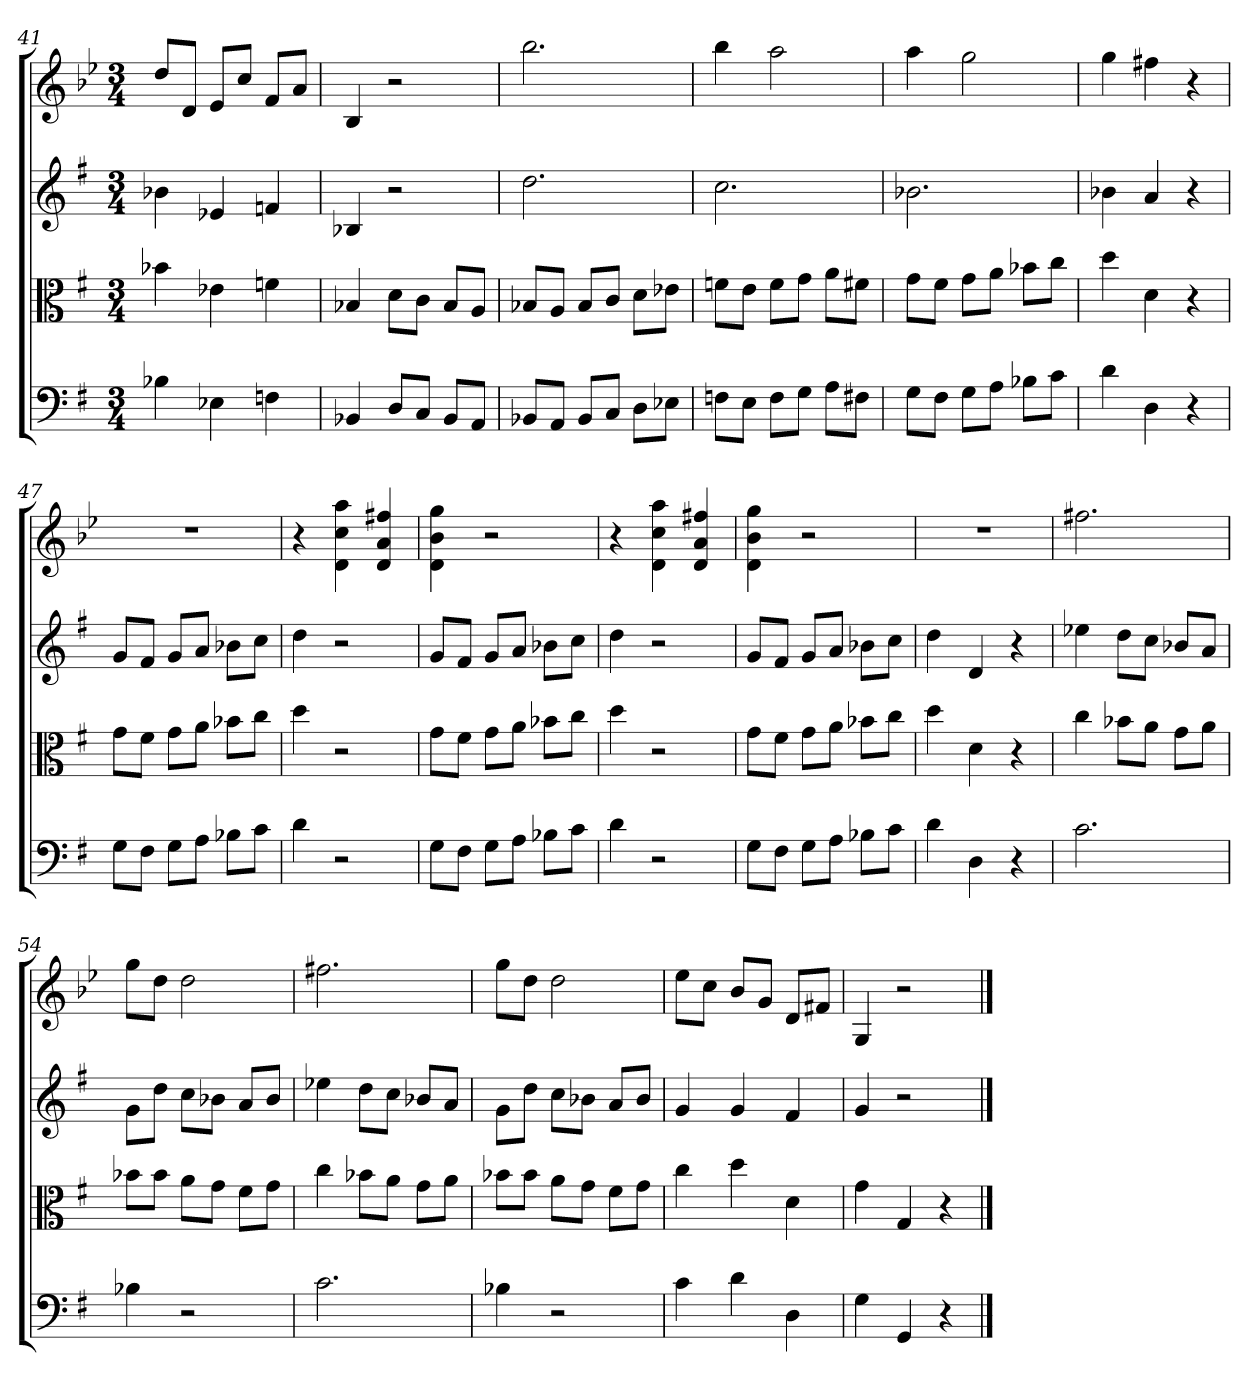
**kern	**kern	**kern	**kern
*part4	*part3	*part2	*part1
*staff4	*staff3	*staff2	*staff1
*clefF4	*clefC3	*	*
*k[f#]	*k[f#]	*k[f#]	*k[b-e-]
*	*	*	*g:
*M3/4	*M3/4	*M3/4	*M3/4
=41	=41	=41	=41
4B-X	4b-X	4b-X	8ddL
.	.	.	8dJ
4E-X	4e-X	4e-X	8e-L
.	.	.	8ccJ
4Fn	4fn	4fn	8fL
.	.	.	8aJ
=42	=42	=42	=42
4BB-X	4B-X	4B-X	4B-
8D/L	8d\L	2r	2r
8C/J	8c\J	.	.
8BB-/L	8B-/L	.	.
8AA/J	8A/J	.	.
=43	=43	=43	=43
8BB-X/L	8B-X/L	2.dd	2.bb-
8AA/J	8A/J	.	.
8BB-/L	8B-/L	.	.
8C/J	8c/J	.	.
8D\L	8d\L	.	.
8E-X\J	8e-X\J	.	.
=44	=44	=44	=44
8Fn\L	8fn\L	2.cc	4bb-
8E\J	8e\J	.	.
8F\L	8f\L	.	2aa
8G\J	8g\J	.	.
8A\L	8a\L	.	.
8F#X\J	8f#X\J	.	.
=45	=45	=45	=45
8G\L	8g\L	2.b-X	4aa
8F#\J	8f#\J	.	.
8G\L	8g\L	.	2gg
8A\J	8a\J	.	.
8B-X\L	8b-X\L	.	.
8c\J	8cc\J	.	.
=46	=46	=46	=46
4d	4dd	4b-X	4gg
4D	4d	4a	4ff#X
4r	4r	4r	4r
=47	=47	=47	=47
8G\L	8g\L	8gL	2.r
8F#\J	8f#\J	8f#J	.
8G\L	8g\L	8gL	.
8A\J	8a\J	8aJ	.
8B-X\L	8b-X\L	8b-XL	.
8c\J	8cc\J	8ccJ	.
=48	=48	=48	=48
4d	4dd	4dd	4r
2r	2r	2r	4d 4cc 4aa
.	.	.	4d 4a 4ff#X
=49	=49	=49	=49
8G\L	8g\L	8gL	4d 4b- 4gg
8F#\J	8f#\J	8f#J	.
8G\L	8g\L	8gL	2r
8A\J	8a\J	8aJ	.
8B-X\L	8b-X\L	8b-XL	.
8c\J	8cc\J	8ccJ	.
=50	=50	=50	=50
4d	4dd	4dd	4r
2r	2r	2r	4d 4cc 4aa
.	.	.	4d 4a 4ff#X
=51	=51	=51	=51
8G\L	8g\L	8gL	4d 4b- 4gg
8F#\J	8f#\J	8f#J	.
8G\L	8g\L	8gL	2r
8A\J	8a\J	8aJ	.
8B-X\L	8b-X\L	8b-XL	.
8c\J	8cc\J	8ccJ	.
=52	=52	=52	=52
4d	4dd	4dd	2.r
4D	4d	4d	.
4r	4r	4r	.
=53	=53	=53	=53
2.c	4cc	4ee-X	2.ff#X
.	8b-X\L	8ddL	.
.	8a\J	8ccJ	.
.	8g\L	8b-XL	.
.	8a\J	8aJ	.
=54	=54	=54	=54
4B-X	8b-X\L	8gL	8ggL
.	8b-\J	8ddJ	8ddJ
2r	8a\L	8ccL	2dd
.	8g\J	8b-XJ	.
.	8f#\L	8aL	.
.	8g\J	8b-J	.
=55	=55	=55	=55
2.c	4cc	4ee-X	2.ff#X
.	8b-X\L	8ddL	.
.	8a\J	8ccJ	.
.	8g\L	8b-XL	.
.	8a\J	8aJ	.
=56	=56	=56	=56
4B-X	8b-X\L	8gL	8ggL
.	8b-\J	8ddJ	8ddJ
2r	8a\L	8ccL	2dd
.	8g\J	8b-XJ	.
.	8f#\L	8aL	.
.	8g\J	8b-J	.
=57	=57	=57	=57
4c	4cc	4g	8ee-L
.	.	.	8ccJ
4d	4dd	4g	8b-L
.	.	.	8gJ
4D	4d	4f#	8dL
.	.	.	8f#XJ
=58	=58	=58	=58
4G	4g	4g	4G
4GG	4G	2r	2r
4r	4r	.	.
==	==	==	==
*-	*-	*-	*-
